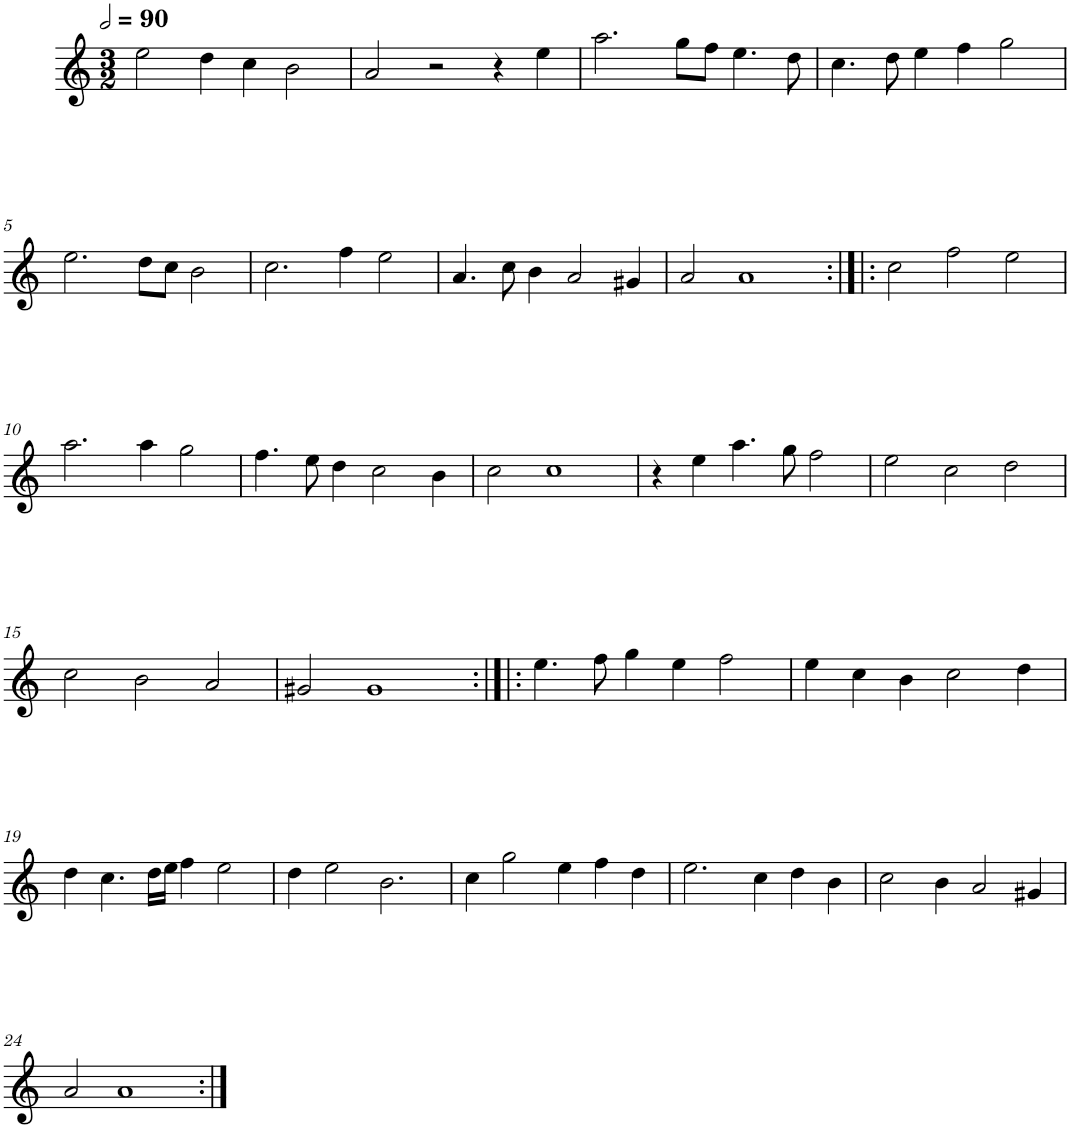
**kern
*part1
*staff1
*I"Cinq parties
*clefG2
*k[]
*M3/2
*MM180
=1
2ee\
4dd\
4cc\
2b\
=2
2a/
2r
4r
4ee\
=3
2.aa\
8gg\L
8ff\J
4.ee\
8dd\
=4
4.cc\
8dd\
4ee\
4ff\
2gg\
!!LO:LB:g=z
=5
2.ee\
8dd\L
8cc\J
2b\
=6
2.cc\
4ff\
2ee\
=7
4.a/
8cc\
4b\
2a/
4g#X/
=8
2a/
1a
=9:|!|:
2cc\
2ff\
2ee\
!!LO:LB:g=z
=10
2.aa\
4aa\
2gg\
=11
4.ff\
8ee\
4dd\
2cc\
4b\
=12
2cc\
1cc
=13
4r
4ee\
4.aa\
8gg\
2ff\
=14
2ee\
2cc\
2dd\
!!LO:LB:g=z
=15
2cc\
2b\
2a/
=16
2g#X/
1g#
=17:|!|:
4.ee\
8ff\
4gg\
4ee\
2ff\
=18
4ee\
4cc\
4b\
2cc\
4dd\
!!LO:LB:g=z
=19
4dd\
4.cc\
16dd\LL
16ee\JJ
4ff\
2ee\
=20
4dd\
2ee\
2.b\
=21
4cc\
2gg\
4ee\
4ff\
4dd\
=22
2.ee\
4cc\
4dd\
4b\
=23
2cc\
4b\
2a/
4g#X/
!!LO:LB:g=z
=24
2a/
1a
=:|!
*-
